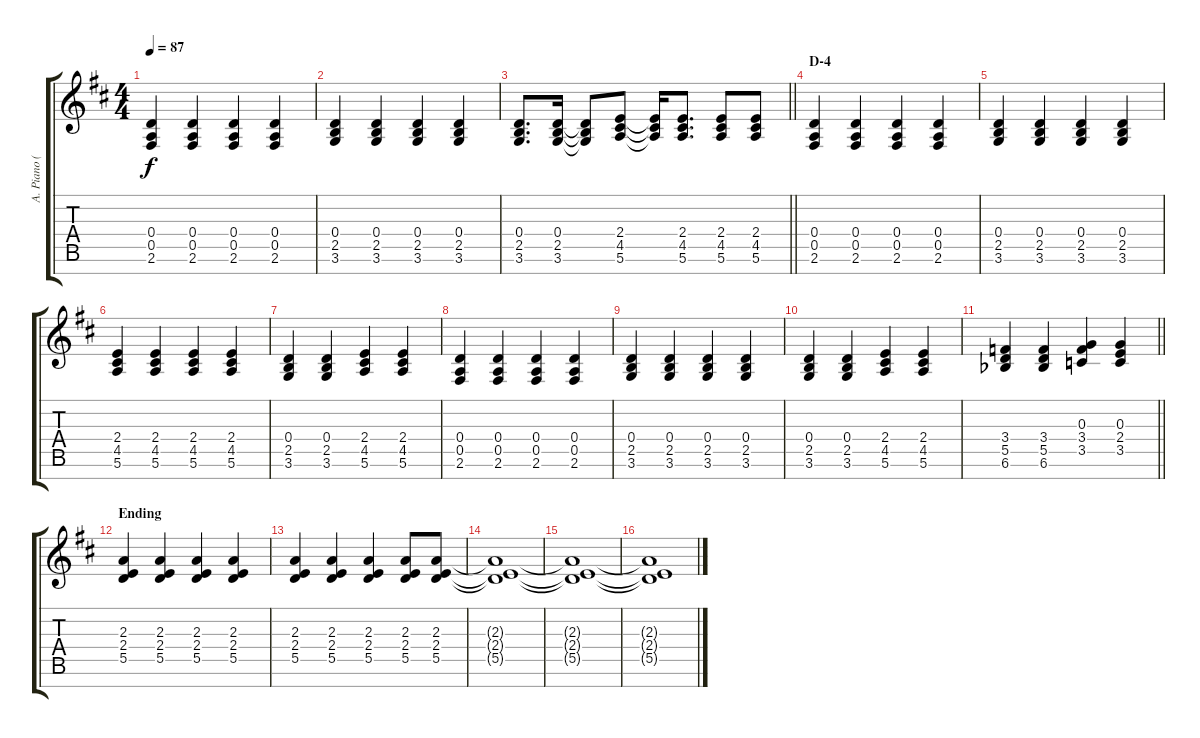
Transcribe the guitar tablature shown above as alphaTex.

\track ("A. Piano (Right Hand)" "A. Piano (") {instrument acousticgrandpiano}
\staff {score tabs}
\tuning (E5 B4 G4 D4 A3 E3 B2) {hide}
\ts (4 4)
\tempo 87
\clef g2
\ks d
(0.4 0.5 2.6).4{dy f} (0.4 0.5 2.6).4 (0.4 0.5 2.6).4 (0.4 0.5 2.6).4 |
(0.4 2.5 3.6).4 (0.4 2.5 3.6).4 (0.4 2.5 3.6).4 (0.4 2.5 3.6).4 |
\barLineRight lightlight
(0.4 2.5 3.6).8{d} (0.4 2.5 3.6).16 (0.4{t} 2.5{t} 3.6{t}).8 (2.4 4.5 5.6).8 (2.4{t} 4.5{t} 5.6{t}).16 (2.4 4.5 5.6).8{d} (2.4 4.5 5.6).8 (2.4 4.5 5.6).8 |
\section ("" "D-4")
(0.4 0.5 2.6).4 (0.4 0.5 2.6).4 (0.4 0.5 2.6).4 (0.4 0.5 2.6).4 |
(0.4 2.5 3.6).4 (0.4 2.5 3.6).4 (0.4 2.5 3.6).4 (0.4 2.5 3.6).4 |
(2.4 4.5 5.6).4 (2.4 4.5 5.6).4 (2.4 4.5 5.6).4 (2.4 4.5 5.6).4 |
(0.4 2.5 3.6).4 (0.4 2.5 3.6).4 (2.4 4.5 5.6).4 (2.4 4.5 5.6).4 |
(0.4 0.5 2.6).4 (0.4 0.5 2.6).4 (0.4 0.5 2.6).4 (0.4 0.5 2.6).4 |
(0.4 2.5 3.6).4 (0.4 2.5 3.6).4 (0.4 2.5 3.6).4 (0.4 2.5 3.6).4 |
(0.4 2.5 3.6).4 (0.4 2.5 3.6).4 (2.4 4.5 5.6).4 (2.4 4.5 5.6).4 |
\barLineRight lightlight
(3.4 5.5 6.6{acc b}).4 (3.4 5.5 6.6{acc b}).4 (0.3 3.4 3.5).4 (0.3 2.4 3.5).4 |
\section ("" "Ending")
(2.3 2.4 5.5).4 (2.3 2.4 5.5).4 (2.3 2.4 5.5).4 (2.3 2.4 5.5).4 |
(2.3 2.4 5.5).4 (2.3 2.4 5.5).4 (2.3 2.4 5.5).4 (2.3 2.4 5.5).8 (2.3 2.4 5.5).8 |
(2.3{t} 2.4{t} 5.5{t}).1 |
(2.3{t} 2.4{t} 5.5{t}).1 |
(2.3{t} 2.4{t} 5.5{t}).1
